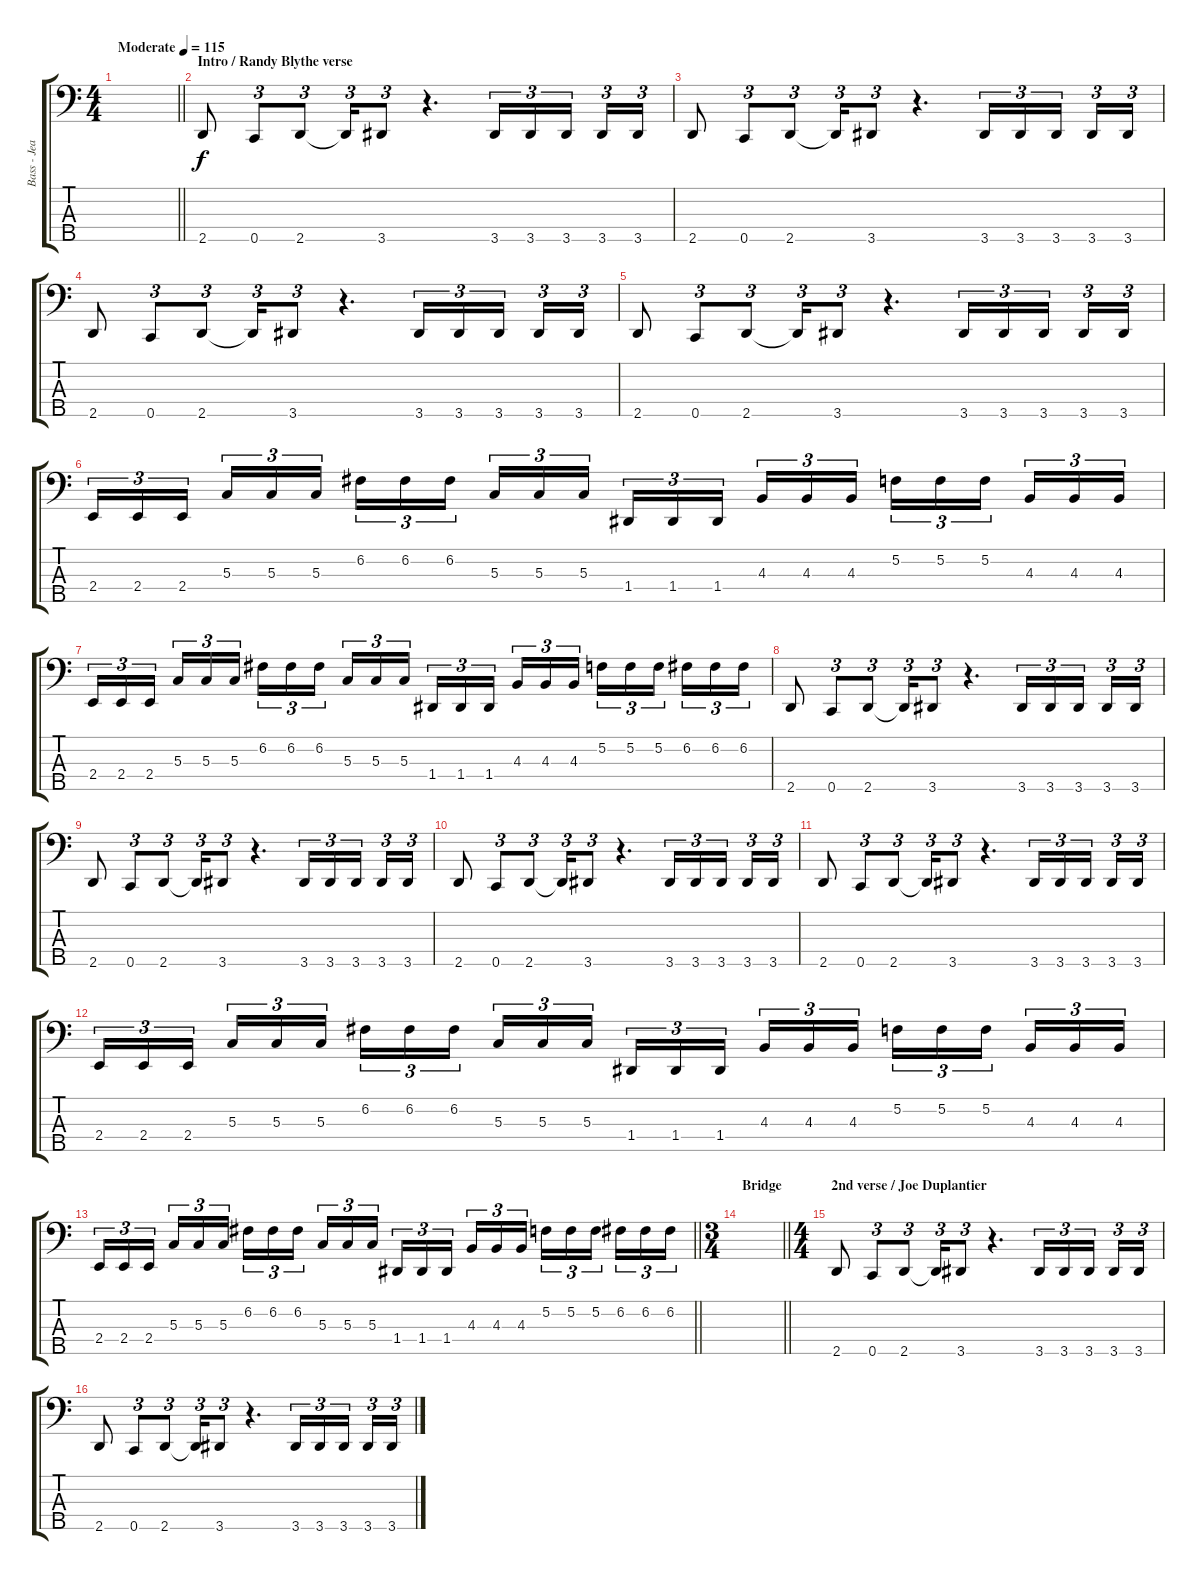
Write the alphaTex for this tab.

\track ("Bass - Jean Michel Labadie" "Bass - Jea") {instrument electricbasspick}
\staff {score tabs}
\tuning (F2 C2 G1 D1 C1) {hide}
\ts (4 4)
\tempo (115 "Moderate")
\clef f4
\barLineRight lightlight
\ks c
|
\section ("" "Intro / Randy Blythe verse")
2.5.8 0.5.8{tu (3 2)} 2.5.8{tu (3 2)} 2.5{t}.16{tu (3 2)} 3.5.8{tu (3 2)} r.4{d} 3.5.16{tu (3 2)} 3.5.16{tu (3 2)} 3.5.16{tu (3 2) beam splitsecondary} 3.5.16{tu (3 2)} 3.5.16{tu (3 2)} |
2.5.8 0.5.8{tu (3 2)} 2.5.8{tu (3 2)} 2.5{t}.16{tu (3 2)} 3.5.8{tu (3 2)} r.4{d} 3.5.16{tu (3 2)} 3.5.16{tu (3 2)} 3.5.16{tu (3 2) beam splitsecondary} 3.5.16{tu (3 2)} 3.5.16{tu (3 2)} |
2.5.8 0.5.8{tu (3 2)} 2.5.8{tu (3 2)} 2.5{t}.16{tu (3 2)} 3.5.8{tu (3 2)} r.4{d} 3.5.16{tu (3 2)} 3.5.16{tu (3 2)} 3.5.16{tu (3 2) beam splitsecondary} 3.5.16{tu (3 2)} 3.5.16{tu (3 2)} |
2.5.8 0.5.8{tu (3 2)} 2.5.8{tu (3 2)} 2.5{t}.16{tu (3 2)} 3.5.8{tu (3 2)} r.4{d} 3.5.16{tu (3 2)} 3.5.16{tu (3 2)} 3.5.16{tu (3 2) beam splitsecondary} 3.5.16{tu (3 2)} 3.5.16{tu (3 2)} |
2.4.16{tu (3 2)} 2.4.16{tu (3 2)} 2.4.16{tu (3 2) beam splitsecondary} 5.3.16{tu (3 2)} 5.3.16{tu (3 2)} 5.3.16{tu (3 2)} 6.2.16{tu (3 2)} 6.2.16{tu (3 2)} 6.2.16{tu (3 2) beam splitsecondary} 5.3.16{tu (3 2)} 5.3.16{tu (3 2)} 5.3.16{tu (3 2)} 1.4.16{tu (3 2)} 1.4.16{tu (3 2)} 1.4.16{tu (3 2) beam splitsecondary} 4.3.16{tu (3 2)} 4.3.16{tu (3 2)} 4.3.16{tu (3 2)} 5.2.16{tu (3 2)} 5.2.16{tu (3 2)} 5.2.16{tu (3 2) beam splitsecondary} 4.3.16{tu (3 2)} 4.3.16{tu (3 2)} 4.3.16{tu (3 2)} |
2.4.16{tu (3 2)} 2.4.16{tu (3 2)} 2.4.16{tu (3 2) beam splitsecondary} 5.3.16{tu (3 2)} 5.3.16{tu (3 2)} 5.3.16{tu (3 2)} 6.2.16{tu (3 2)} 6.2.16{tu (3 2)} 6.2.16{tu (3 2) beam splitsecondary} 5.3.16{tu (3 2)} 5.3.16{tu (3 2)} 5.3.16{tu (3 2)} 1.4.16{tu (3 2)} 1.4.16{tu (3 2)} 1.4.16{tu (3 2) beam splitsecondary} 4.3.16{tu (3 2)} 4.3.16{tu (3 2)} 4.3.16{tu (3 2)} 5.2.16{tu (3 2)} 5.2.16{tu (3 2)} 5.2.16{tu (3 2) beam splitsecondary} 6.2.16{tu (3 2)} 6.2.16{tu (3 2)} 6.2.16{tu (3 2)} |
2.5.8 0.5.8{tu (3 2)} 2.5.8{tu (3 2)} 2.5{t}.16{tu (3 2)} 3.5.8{tu (3 2)} r.4{d} 3.5.16{tu (3 2)} 3.5.16{tu (3 2)} 3.5.16{tu (3 2) beam splitsecondary} 3.5.16{tu (3 2)} 3.5.16{tu (3 2)} |
2.5.8 0.5.8{tu (3 2)} 2.5.8{tu (3 2)} 2.5{t}.16{tu (3 2)} 3.5.8{tu (3 2)} r.4{d} 3.5.16{tu (3 2)} 3.5.16{tu (3 2)} 3.5.16{tu (3 2) beam splitsecondary} 3.5.16{tu (3 2)} 3.5.16{tu (3 2)} |
2.5.8 0.5.8{tu (3 2)} 2.5.8{tu (3 2)} 2.5{t}.16{tu (3 2)} 3.5.8{tu (3 2)} r.4{d} 3.5.16{tu (3 2)} 3.5.16{tu (3 2)} 3.5.16{tu (3 2) beam splitsecondary} 3.5.16{tu (3 2)} 3.5.16{tu (3 2)} |
2.5.8 0.5.8{tu (3 2)} 2.5.8{tu (3 2)} 2.5{t}.16{tu (3 2)} 3.5.8{tu (3 2)} r.4{d} 3.5.16{tu (3 2)} 3.5.16{tu (3 2)} 3.5.16{tu (3 2) beam splitsecondary} 3.5.16{tu (3 2)} 3.5.16{tu (3 2)} |
2.4.16{tu (3 2)} 2.4.16{tu (3 2)} 2.4.16{tu (3 2) beam splitsecondary} 5.3.16{tu (3 2)} 5.3.16{tu (3 2)} 5.3.16{tu (3 2)} 6.2.16{tu (3 2)} 6.2.16{tu (3 2)} 6.2.16{tu (3 2) beam splitsecondary} 5.3.16{tu (3 2)} 5.3.16{tu (3 2)} 5.3.16{tu (3 2)} 1.4.16{tu (3 2)} 1.4.16{tu (3 2)} 1.4.16{tu (3 2) beam splitsecondary} 4.3.16{tu (3 2)} 4.3.16{tu (3 2)} 4.3.16{tu (3 2)} 5.2.16{tu (3 2)} 5.2.16{tu (3 2)} 5.2.16{tu (3 2) beam splitsecondary} 4.3.16{tu (3 2)} 4.3.16{tu (3 2)} 4.3.16{tu (3 2)} |
\barLineRight lightlight
2.4.16{tu (3 2)} 2.4.16{tu (3 2)} 2.4.16{tu (3 2) beam splitsecondary} 5.3.16{tu (3 2)} 5.3.16{tu (3 2)} 5.3.16{tu (3 2)} 6.2.16{tu (3 2)} 6.2.16{tu (3 2)} 6.2.16{tu (3 2) beam splitsecondary} 5.3.16{tu (3 2)} 5.3.16{tu (3 2)} 5.3.16{tu (3 2)} 1.4.16{tu (3 2)} 1.4.16{tu (3 2)} 1.4.16{tu (3 2) beam splitsecondary} 4.3.16{tu (3 2)} 4.3.16{tu (3 2)} 4.3.16{tu (3 2)} 5.2.16{tu (3 2)} 5.2.16{tu (3 2)} 5.2.16{tu (3 2) beam splitsecondary} 6.2.16{tu (3 2)} 6.2.16{tu (3 2)} 6.2.16{tu (3 2)} |
\ts (3 4)
\section ("" "Bridge")
\barLineRight lightlight
|
\ts (4 4)
\section ("" "2nd verse / Joe Duplantier")
2.5.8 0.5.8{tu (3 2)} 2.5.8{tu (3 2)} 2.5{t}.16{tu (3 2)} 3.5.8{tu (3 2)} r.4{d} 3.5.16{tu (3 2)} 3.5.16{tu (3 2)} 3.5.16{tu (3 2) beam splitsecondary} 3.5.16{tu (3 2)} 3.5.16{tu (3 2)} |
2.5.8 0.5.8{tu (3 2)} 2.5.8{tu (3 2)} 2.5{t}.16{tu (3 2)} 3.5.8{tu (3 2)} r.4{d} 3.5.16{tu (3 2)} 3.5.16{tu (3 2)} 3.5.16{tu (3 2) beam splitsecondary} 3.5.16{tu (3 2)} 3.5.16{tu (3 2)}
